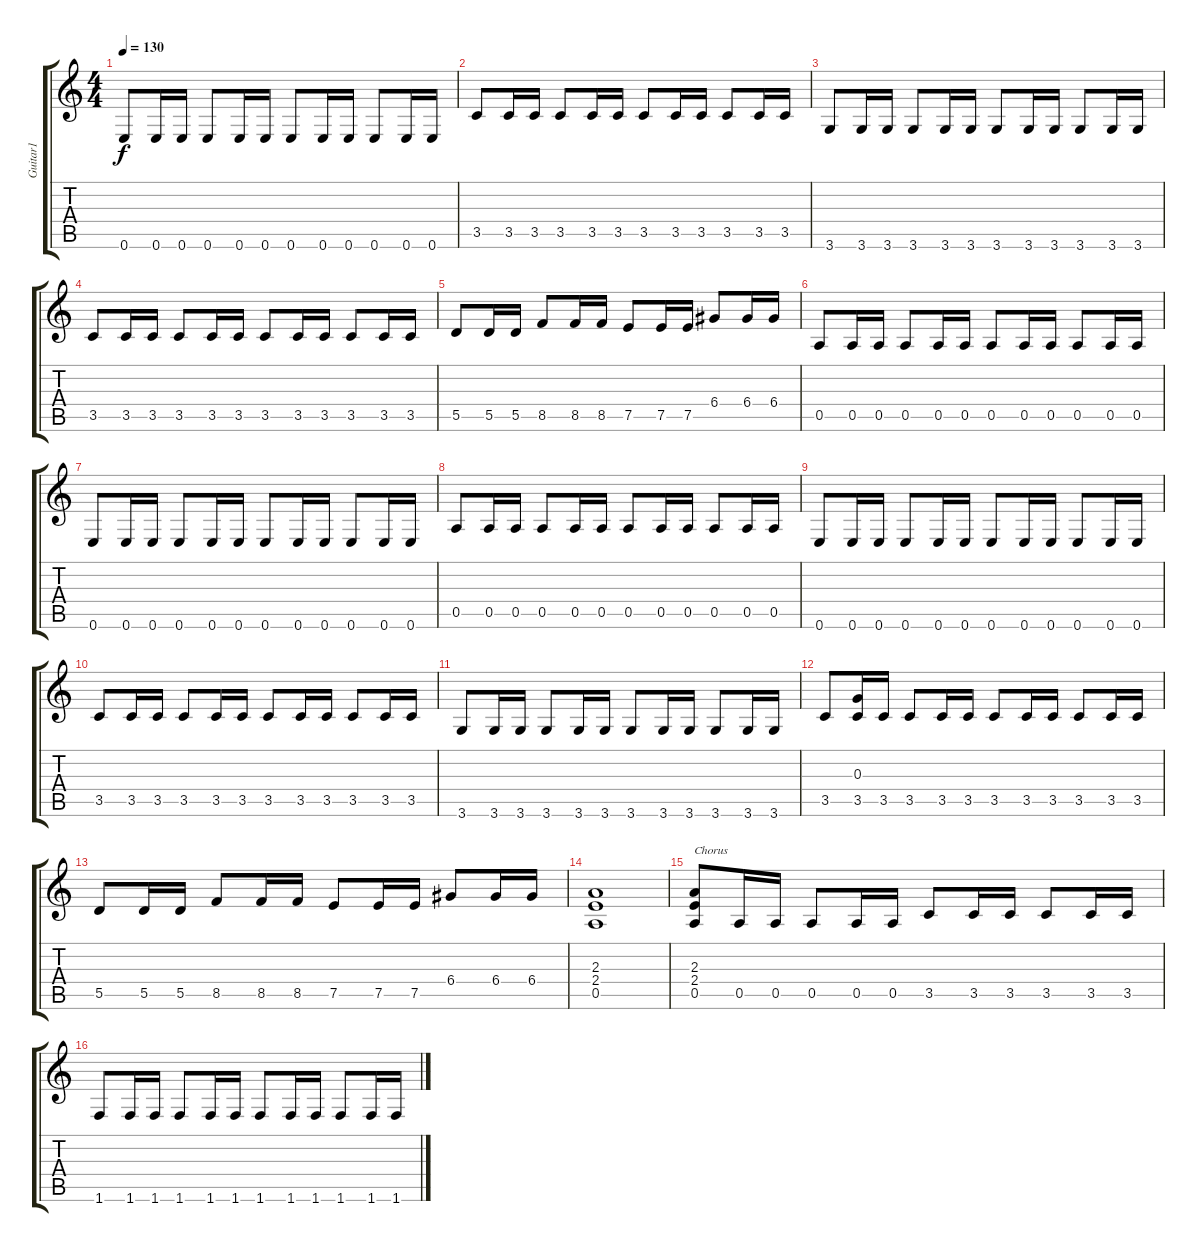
\track ("Guitar1" "Guitar1") {instrument overdrivenguitar}
\staff {score tabs}
\tuning (E4 B3 G3 D3 A2 E2) {hide}
\ts (4 4)
\tempo 130
\clef g2
\ks c
0.6.8{dy f} 0.6.16 0.6.16 0.6.8 0.6.16 0.6.16 0.6.8 0.6.16 0.6.16 0.6.8 0.6.16 0.6.16 |
3.5.8 3.5.16 3.5.16 3.5.8 3.5.16 3.5.16 3.5.8 3.5.16 3.5.16 3.5.8 3.5.16 3.5.16 |
3.6.8 3.6.16 3.6.16 3.6.8 3.6.16 3.6.16 3.6.8 3.6.16 3.6.16 3.6.8 3.6.16 3.6.16 |
3.5.8 3.5.16 3.5.16 3.5.8 3.5.16 3.5.16 3.5.8 3.5.16 3.5.16 3.5.8 3.5.16 3.5.16 |
5.5.8 5.5.16 5.5.16 8.5.8 8.5.16 8.5.16 7.5.8 7.5.16 7.5.16 6.4.8 6.4.16 6.4.16 |
0.5.8 0.5.16 0.5.16 0.5.8 0.5.16 0.5.16 0.5.8 0.5.16 0.5.16 0.5.8 0.5.16 0.5.16 |
0.6.8 0.6.16 0.6.16 0.6.8 0.6.16 0.6.16 0.6.8 0.6.16 0.6.16 0.6.8 0.6.16 0.6.16 |
0.5.8 0.5.16 0.5.16 0.5.8 0.5.16 0.5.16 0.5.8 0.5.16 0.5.16 0.5.8 0.5.16 0.5.16 |
0.6.8 0.6.16 0.6.16 0.6.8 0.6.16 0.6.16 0.6.8 0.6.16 0.6.16 0.6.8 0.6.16 0.6.16 |
3.5.8 3.5.16 3.5.16 3.5.8 3.5.16 3.5.16 3.5.8 3.5.16 3.5.16 3.5.8 3.5.16 3.5.16 |
3.6.8 3.6.16 3.6.16 3.6.8 3.6.16 3.6.16 3.6.8 3.6.16 3.6.16 3.6.8 3.6.16 3.6.16 |
3.5.8 (0.3 3.5).16 3.5.16 3.5.8 3.5.16 3.5.16 3.5.8 3.5.16 3.5.16 3.5.8 3.5.16 3.5.16 |
5.5.8 5.5.16 5.5.16 8.5.8 8.5.16 8.5.16 7.5.8 7.5.16 7.5.16 6.4.8 6.4.16 6.4.16 |
(2.3 2.4 0.5).1 |
(2.3 2.4 0.5).8{txt "Chorus"} 0.5.16 0.5.16 0.5.8 0.5.16 0.5.16 3.5.8 3.5.16 3.5.16 3.5.8 3.5.16 3.5.16 |
1.6.8 1.6.16 1.6.16 1.6.8 1.6.16 1.6.16 1.6.8 1.6.16 1.6.16 1.6.8 1.6.16 1.6.16
